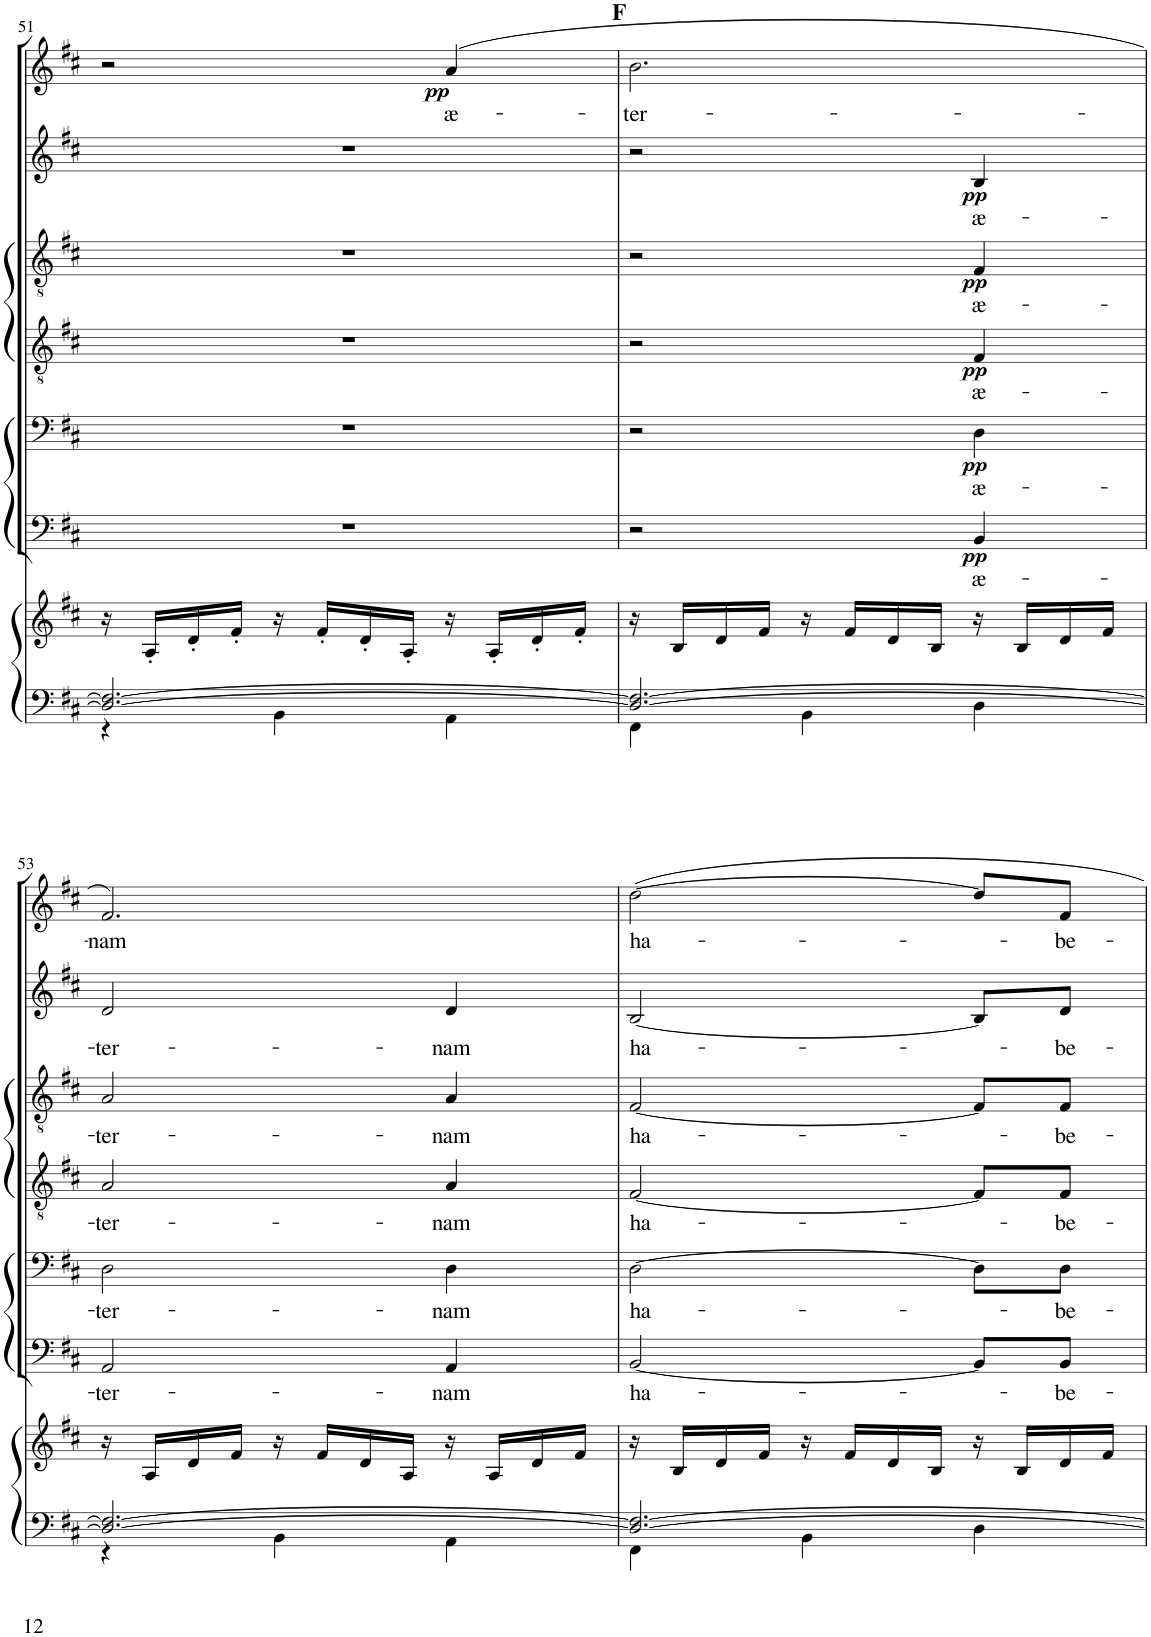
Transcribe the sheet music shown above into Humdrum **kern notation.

**kern	**kern	**kern	**text	**dynam	**kern	**text	**dynam	**kern	**text	**dynam	**kern	**text	**dynam	**kern	**text	**dynam	**kern	**text	**dynam
*part7	*part7	*part6	*part6	*part6	*part5	*part5	*part5	*part4	*part4	*part4	*part3	*part3	*part3	*part2	*part2	*part2	*part1	*part1	*part1
*staff8	*staff7	*staff6	*staff6	*staff6	*staff5	*staff5	*staff5	*staff4	*staff4	*staff4	*staff3	*staff3	*staff3	*staff2	*staff2	*staff2	*staff1	*staff1	*staff1
*I"PIANO	*	*I"BASSES II	*	*	*I"BASSES I	*	*	*I"TÉNORS II	*	*	*I"TÉNORS I	*	*	*I"ALTOS	*	*	*I"SOPRANOS	*	*
*I'Pno	*	*	*	*	*	*	*	*	*	*	*	*	*	*	*	*	*	*	*
!!LO:PB:g=z
*clefF4	*clefG2	*clefF4	*	*	*clefF4	*	*	*clefGv2	*	*	*clefGv2	*	*	*clefG2	*	*	*clefG2	*	*
*k[f#c#]	*k[f#c#]	*k[f#c#]	*	*	*k[f#c#]	*	*	*k[f#c#]	*	*	*k[f#c#]	*	*	*k[f#c#]	*	*	*k[f#c#]	*	*
*M3/4	*M3/4	*M3/4	*	*	*M3/4	*	*	*M3/4	*	*	*M3/4	*	*	*M3/4	*	*	*M3/4	*	*
=51	=51	=51	=51	=51	=51	=51	=51	=51	=51	=51	=51	=51	=51	=51	=51	=51	=51	=51	=51
*^	*	*	*	*	*	*	*	*	*	*	*	*	*	*	*	*	*	*	*
2.D/_ 2.F#/_	4r	16r	2.r	.	.	2.r	.	.	2.r	.	.	2.r	.	.	2.r	.	.	2r	.	.
.	.	16A'/LL	.	.	.	.	.	.	.	.	.	.	.	.	.	.	.	.	.	.
.	.	16d'/	.	.	.	.	.	.	.	.	.	.	.	.	.	.	.	.	.	.
.	.	16f#'/JJ	.	.	.	.	.	.	.	.	.	.	.	.	.	.	.	.	.	.
.	4BB\	16r	.	.	.	.	.	.	.	.	.	.	.	.	.	.	.	.	.	.
.	.	16f#'/LL	.	.	.	.	.	.	.	.	.	.	.	.	.	.	.	.	.	.
.	.	16d'/	.	.	.	.	.	.	.	.	.	.	.	.	.	.	.	.	.	.
.	.	16A'/JJ	.	.	.	.	.	.	.	.	.	.	.	.	.	.	.	.	.	.
!	!	!	!	!	!	!	!	!	!	!	!	!	!	!	!	!	!	!	!LO:LY:b	!LO:DY:b
.	4AA\	16r	.	.	.	.	.	.	.	.	.	.	.	.	.	.	.	(4a/	æ-	pp
.	.	16A'/LL	.	.	.	.	.	.	.	.	.	.	.	.	.	.	.	.	.	.
.	.	16d'/	.	.	.	.	.	.	.	.	.	.	.	.	.	.	.	.	.	.
.	.	16f#'/JJ	.	.	.	.	.	.	.	.	.	.	.	.	.	.	.	.	.	.
!!LO:REH:place=s1:a:B:cj:enc=none:fs=14:t=F
=52	=52	=52	=52	=52	=52	=52	=52	=52	=52	=52	=52	=52	=52	=52	=52	=52	=52	=52	=52	=52
!	!	!	!	!	!	!	!	!	!	!	!	!	!	!	!	!	!	!	!LO:LY:b	!
2.D/_ 2.F#/_	4FF#\	16r	2r	.	.	2r	.	.	2r	.	.	2r	.	.	2r	.	.	2.b\	-ter-	.
.	.	16B/LL	.	.	.	.	.	.	.	.	.	.	.	.	.	.	.	.	.	.
.	.	16d/	.	.	.	.	.	.	.	.	.	.	.	.	.	.	.	.	.	.
.	.	16f#/JJ	.	.	.	.	.	.	.	.	.	.	.	.	.	.	.	.	.	.
.	4BB\	16r	.	.	.	.	.	.	.	.	.	.	.	.	.	.	.	.	.	.
.	.	16f#/LL	.	.	.	.	.	.	.	.	.	.	.	.	.	.	.	.	.	.
.	.	16d/	.	.	.	.	.	.	.	.	.	.	.	.	.	.	.	.	.	.
.	.	16B/JJ	.	.	.	.	.	.	.	.	.	.	.	.	.	.	.	.	.	.
!	!	!	!	!LO:LY:b	!LO:DY:b	!	!LO:LY:b	!LO:DY:b	!	!LO:LY:b	!LO:DY:b	!	!LO:LY:b	!LO:DY:b	!	!LO:LY:b	!LO:DY:b	!	!	!
.	4D\	16r	4BB/	æ-	pp	4D\	æ-	pp	4F#/	æ-	pp	4F#/	æ-	pp	4B/	æ-	pp	.	.	.
.	.	16B/LL	.	.	.	.	.	.	.	.	.	.	.	.	.	.	.	.	.	.
.	.	16d/	.	.	.	.	.	.	.	.	.	.	.	.	.	.	.	.	.	.
.	.	16f#/JJ	.	.	.	.	.	.	.	.	.	.	.	.	.	.	.	.	.	.
!!LO:LB:g=z
=53	=53	=53	=53	=53	=53	=53	=53	=53	=53	=53	=53	=53	=53	=53	=53	=53	=53	=53	=53	=53
!	!	!	!	!LO:LY:b	!	!	!LO:LY:b	!	!	!LO:LY:b	!	!	!LO:LY:b	!	!	!LO:LY:b	!	!	!LO:LY:b	!
2.D/_ 2.F#/_	4r	16r	2AA/	-ter-	.	2D\	-ter-	.	2A/	-ter-	.	2A/	-ter-	.	2d/	-ter-	.	2.f#/)	-nam	.
.	.	16A/LL	.	.	.	.	.	.	.	.	.	.	.	.	.	.	.	.	.	.
.	.	16d/	.	.	.	.	.	.	.	.	.	.	.	.	.	.	.	.	.	.
.	.	16f#/JJ	.	.	.	.	.	.	.	.	.	.	.	.	.	.	.	.	.	.
.	4BB\	16r	.	.	.	.	.	.	.	.	.	.	.	.	.	.	.	.	.	.
.	.	16f#/LL	.	.	.	.	.	.	.	.	.	.	.	.	.	.	.	.	.	.
.	.	16d/	.	.	.	.	.	.	.	.	.	.	.	.	.	.	.	.	.	.
.	.	16A/JJ	.	.	.	.	.	.	.	.	.	.	.	.	.	.	.	.	.	.
!	!	!	!	!LO:LY:b	!	!	!LO:LY:b	!	!	!LO:LY:b	!	!	!LO:LY:b	!	!	!LO:LY:b	!	!	!	!
.	4AA\	16r	4AA/	-nam	.	4D\	-nam	.	4A/	-nam	.	4A/	-nam	.	4d/	-nam	.	.	.	.
.	.	16A/LL	.	.	.	.	.	.	.	.	.	.	.	.	.	.	.	.	.	.
.	.	16d/	.	.	.	.	.	.	.	.	.	.	.	.	.	.	.	.	.	.
.	.	16f#/JJ	.	.	.	.	.	.	.	.	.	.	.	.	.	.	.	.	.	.
=54	=54	=54	=54	=54	=54	=54	=54	=54	=54	=54	=54	=54	=54	=54	=54	=54	=54	=54	=54	=54
!	!	!	!	!LO:LY:b	!	!	!LO:LY:b	!	!	!LO:LY:b	!	!	!LO:LY:b	!	!	!LO:LY:b	!	!	!LO:LY:b	!
2.D/_ 2.F#/_	4FF#\	16r	[2BB/	ha-	.	[2D\	ha-	.	[2F#/	ha-	.	[2F#/	ha-	.	[2B/	ha-	.	[2dd\	ha-	.
.	.	16B/LL	.	.	.	.	.	.	.	.	.	.	.	.	.	.	.	.	.	.
.	.	16d/	.	.	.	.	.	.	.	.	.	.	.	.	.	.	.	.	.	.
.	.	16f#/JJ	.	.	.	.	.	.	.	.	.	.	.	.	.	.	.	.	.	.
.	4BB\	16r	.	.	.	.	.	.	.	.	.	.	.	.	.	.	.	.	.	.
.	.	16f#/LL	.	.	.	.	.	.	.	.	.	.	.	.	.	.	.	.	.	.
.	.	16d/	.	.	.	.	.	.	.	.	.	.	.	.	.	.	.	.	.	.
.	.	16B/JJ	.	.	.	.	.	.	.	.	.	.	.	.	.	.	.	.	.	.
.	4D\	16r	8BB/L]	.	.	8D\L]	.	.	8F#/L]	.	.	8F#/L]	.	.	8B/L]	.	.	8dd/L]	.	.
.	.	16B/LL	.	.	.	.	.	.	.	.	.	.	.	.	.	.	.	.	.	.
!	!	!	!	!LO:LY:b	!	!	!LO:LY:b	!	!	!LO:LY:b	!	!	!LO:LY:b	!	!	!LO:LY:b	!	!	!LO:LY:b	!
.	.	16d/	8BB/J	-be-	.	8D\J	-be-	.	8F#/J	-be-	.	8F#/J	-be-	.	8d/J	-be-	.	8f#/J	-be-	.
.	.	16f#/JJ	.	.	.	.	.	.	.	.	.	.	.	.	.	.	.	.	.	.
*v	*v	*	*	*	*	*	*	*	*	*	*	*	*	*	*	*	*	*	*	*
=	=	=	=	=	=	=	=	=	=	=	=	=	=	=	=	=	=	=	=
*-	*-	*-	*-	*-	*-	*-	*-	*-	*-	*-	*-	*-	*-	*-	*-	*-	*-	*-	*-
